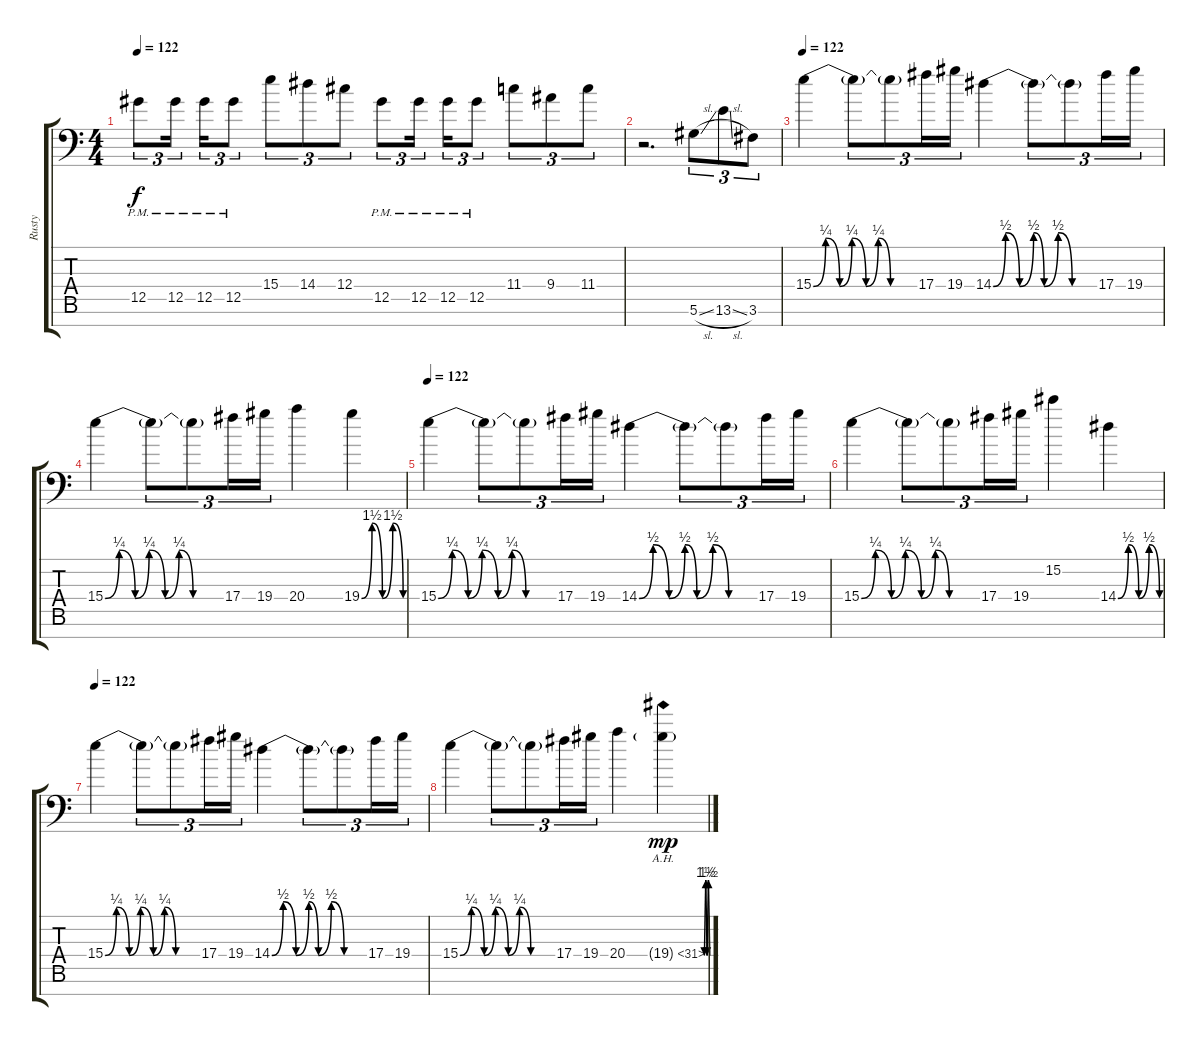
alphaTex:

\track ("Rusty" "Rusty") {instrument distortionguitar}
\staff {score tabs}
\tuning (Eb4 Bb3 Gb3 Db3 Ab2 Eb2 Bb1) {hide}
\ts (4 4)
\tempo 122
\clef f4
\ks c
12.5{pm}.8{tu (3 2) dy f volume 12} 12.5{pm}.16{tu (3 2)} 12.5{pm}.16{tu (3 2)} 12.5{pm}.8{tu (3 2)} 15.4.8{tu (3 2)} 14.4.8{tu (3 2)} 12.4.8{tu (3 2)} 12.5{pm}.8{tu (3 2)} 12.5{pm}.16{tu (3 2)} 12.5{pm}.16{tu (3 2)} 12.5{pm}.8{tu (3 2)} 11.4.8{tu (3 2)} 9.4.8{tu (3 2)} 11.4.8{tu (3 2)} |
r.2{d} 5.6{sl}.8{tu (3 2) volume 15} 13.6{sl}.8{tu (3 2)} 3.6.8{tu (3 2)} |
\tempo 122
15.4{be (custom 0 0 7 1 15 0 22 1 30 0 37 1 44 0 60 0)}.4 15.4{t}.8{tu (3 2)} 15.4{t}.8{tu (3 2)} 17.4.16{tu (3 2)} 19.4.16{tu (3 2)} 14.4{be (custom 0 0 7 2 15 0 23 2 29 0 37 2 45 0 60 0)}.4 14.4{t}.8{tu (3 2)} 14.4{t}.8{tu (3 2)} 17.4.16{tu (3 2)} 19.4.16{tu (3 2)} |
15.4{be (custom 0 0 7 1 15 0 22 1 30 0 37 1 44 0 60 0)}.4 15.4{t}.8{tu (3 2)} 15.4{t}.8{tu (3 2)} 17.4.16{tu (3 2)} 19.4.16{tu (3 2)} 20.4.4 19.4{be (custom 0 0 15 6 30 0 45 6 60 0)}.4 |
\tempo 122
15.4{be (custom 0 0 7 1 15 0 22 1 30 0 37 1 44 0 60 0)}.4 15.4{t}.8{tu (3 2)} 15.4{t}.8{tu (3 2)} 17.4.16{tu (3 2)} 19.4.16{tu (3 2)} 14.4{be (custom 0 0 7 2 15 0 23 2 29 0 37 2 45 0 60 0)}.4 14.4{t}.8{tu (3 2)} 14.4{t}.8{tu (3 2)} 17.4.16{tu (3 2)} 19.4.16{tu (3 2)} |
15.4{be (custom 0 0 7 1 15 0 22 1 30 0 37 1 44 0 60 0)}.4 15.4{t}.8{tu (3 2)} 15.4{t}.8{tu (3 2)} 17.4.16{tu (3 2)} 19.4.16{tu (3 2)} 15.2.4 14.4{be (custom 0 0 15 2 30 0 45 2 60 0)}.4 |
\tempo 122
15.4{be (custom 0 0 7 1 15 0 22 1 30 0 37 1 44 0 60 0)}.4 15.4{t}.8{tu (3 2)} 15.4{t}.8{tu (3 2)} 17.4.16{tu (3 2)} 19.4.16{tu (3 2)} 14.4{be (custom 0 0 7 2 15 0 23 2 29 0 37 2 45 0 60 0)}.4 14.4{t}.8{tu (3 2)} 14.4{t}.8{tu (3 2)} 17.4.16{tu (3 2)} 19.4.16{tu (3 2)} |
15.4{be (custom 0 0 7 1 15 0 22 1 30 0 37 1 44 0 60 0)}.4 15.4{t}.8{tu (3 2)} 15.4{t}.8{tu (3 2)} 17.4.16{tu (3 2)} 19.4.16{tu (3 2)} 20.4.4 19.4{be (custom 0 0 15 6 30 0 45 6 60 0) ah 12 g}.4{dy mp}
